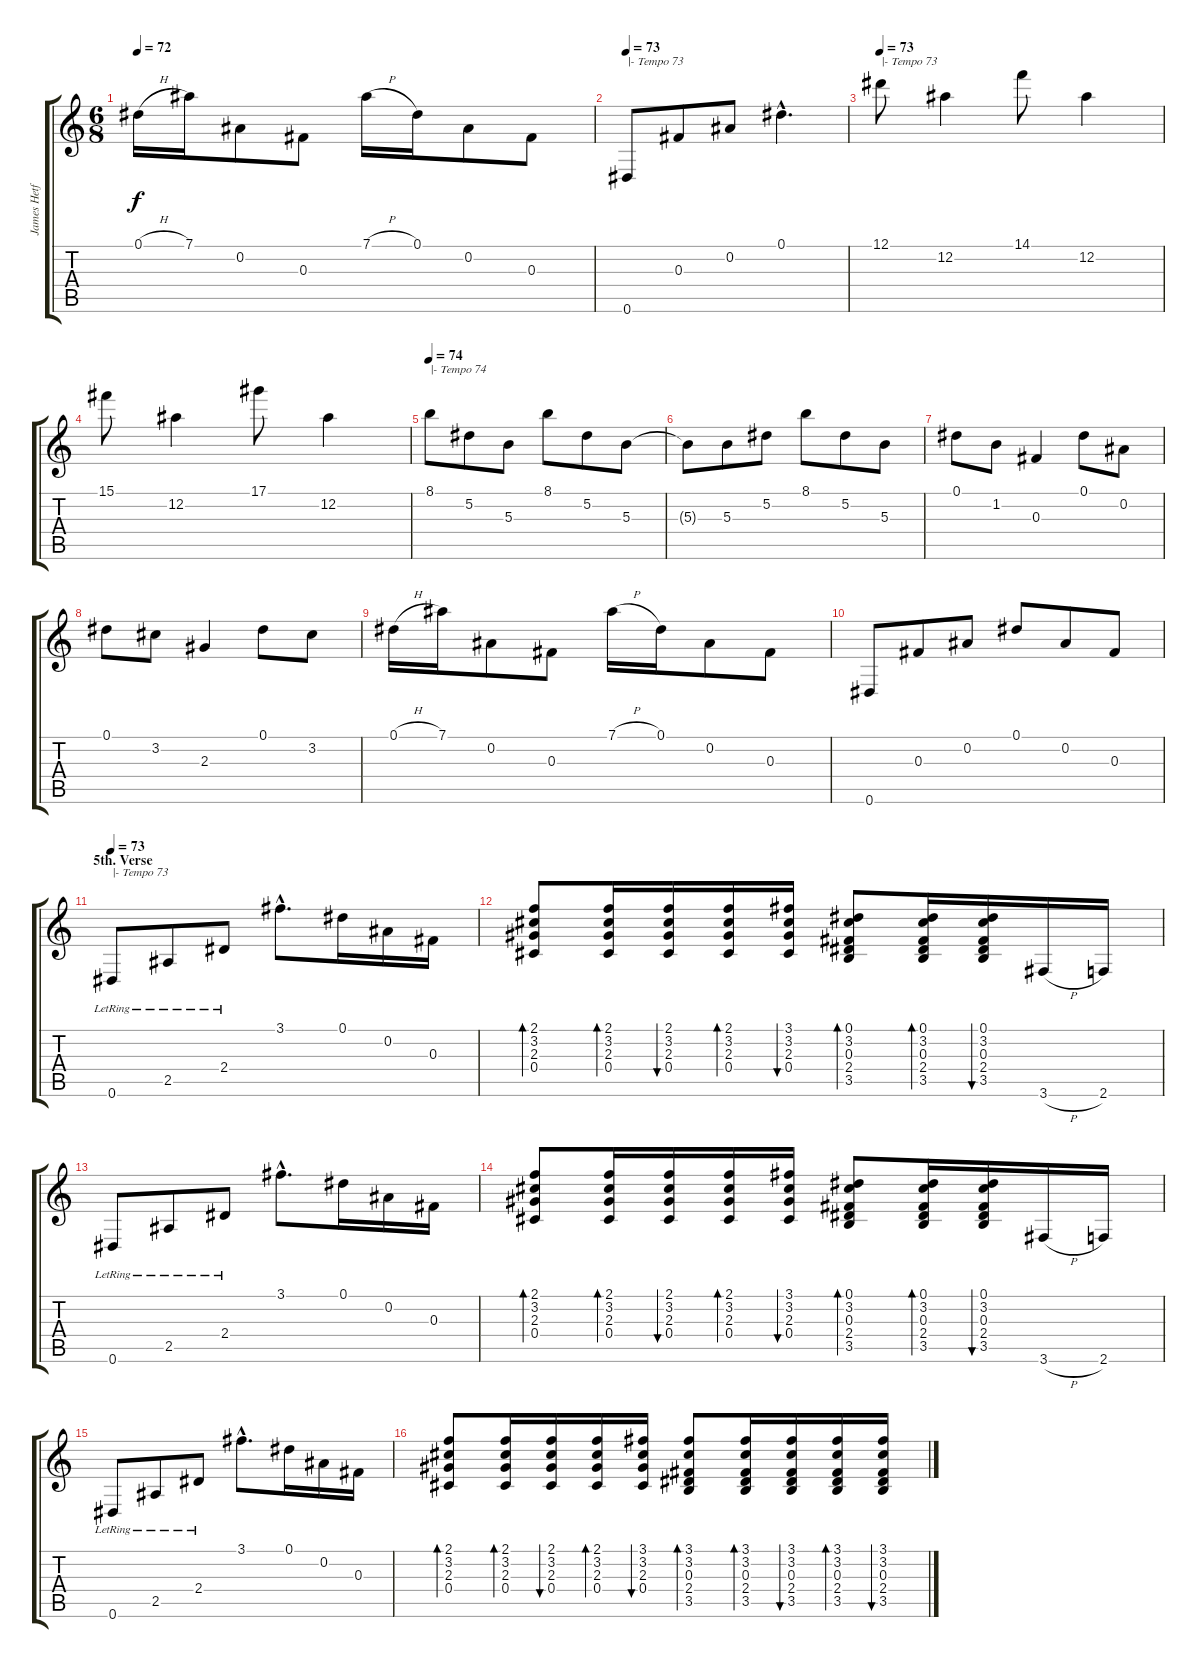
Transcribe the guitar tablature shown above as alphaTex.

\track ("James Hetfield (Clean Guitar)" "James Hetf") {instrument electricguitarclean}
\staff {score tabs}
\tuning (Eb4 Bb3 Gb3 Db3 Ab2 Eb2) {hide}
\ts (6 8)
\tempo 72
\clef g2
\ks c
0.1{h}.16{dy f} 7.1.16 0.2.8 0.3.8 7.1{h}.16 0.1.16 0.2.8 0.3.8 |
\tempo 73
0.6.8{txt "|- Tempo 73"} 0.3.8 0.2.8 0.1{hac}.4{d} |
\tempo 73
12.1.8{txt "|- Tempo 73"} 12.2.4 14.1.8 12.2.4 |
15.1.8 12.2.4 17.1.8 12.2.4 |
\tempo 74
8.1.8{txt "|- Tempo 74"} 5.2.8 5.3.8 8.1.8 5.2.8 5.3.8 |
5.3{t}.8 5.3.8 5.2.8 8.1.8 5.2.8 5.3.8 |
0.1.8 1.2.8 0.3.4 0.1.8 0.2.8 |
0.1.8 3.2.8 2.3.4 0.1.8 3.2.8 |
0.1{h}.16 7.1.16 0.2.8 0.3.8 7.1{h}.16 0.1.16 0.2.8 0.3.8 |
0.6.8 0.3.8 0.2.8 0.1.8 0.2.8 0.3.8 |
\section ("" "5th. Verse")
\tempo 73
0.6{lr}.8{txt "|- Tempo 73"} 2.5{lr}.8 2.4{lr}.8 3.1{hac}.8{d} 0.1.16 0.2.16 0.3.16 |
(2.1 3.2 2.3 0.4).8{bd 60} (2.1 3.2 2.3 0.4).16{bd 60} (2.1 3.2 2.3 0.4).16{bu 60} (2.1 3.2 2.3 0.4).16{bd 60} (3.1 3.2 2.3 0.4).16{bu 60} (0.1 3.2 0.3 2.4 3.5).8{bd 60} (0.1 3.2 0.3 2.4 3.5).16{bd 60} (0.1 3.2 0.3 2.4 3.5).16{bu 60} 3.6{h}.16 2.6.16 |
0.6{lr}.8 2.5{lr}.8 2.4{lr}.8 3.1{hac}.8{d} 0.1.16 0.2.16 0.3.16 |
(2.1 3.2 2.3 0.4).8{bd 60} (2.1 3.2 2.3 0.4).16{bd 60} (2.1 3.2 2.3 0.4).16{bu 60} (2.1 3.2 2.3 0.4).16{bd 60} (3.1 3.2 2.3 0.4).16{bu 60} (0.1 3.2 0.3 2.4 3.5).8{bd 60} (0.1 3.2 0.3 2.4 3.5).16{bd 60} (0.1 3.2 0.3 2.4 3.5).16{bu 60} 3.6{h}.16 2.6.16 |
0.6{lr}.8 2.5{lr}.8 2.4{lr}.8 3.1{hac}.8{d} 0.1.16 0.2.16 0.3.16 |
(2.1 3.2 2.3 0.4).8{bd 60} (2.1 3.2 2.3 0.4).16{bd 60} (2.1 3.2 2.3 0.4).16{bu 60} (2.1 3.2 2.3 0.4).16{bd 60} (3.1 3.2 2.3 0.4).16{bu 60} (3.1 3.2 0.3 2.4 3.5).8{bd 60} (3.1 3.2 0.3 2.4 3.5).16{bd 60} (3.1 3.2 0.3 2.4 3.5).16{bu 60} (3.1 3.2 0.3 2.4 3.5).16{bd 60} (3.1 3.2 0.3 2.4 3.5).16{bu 60}
